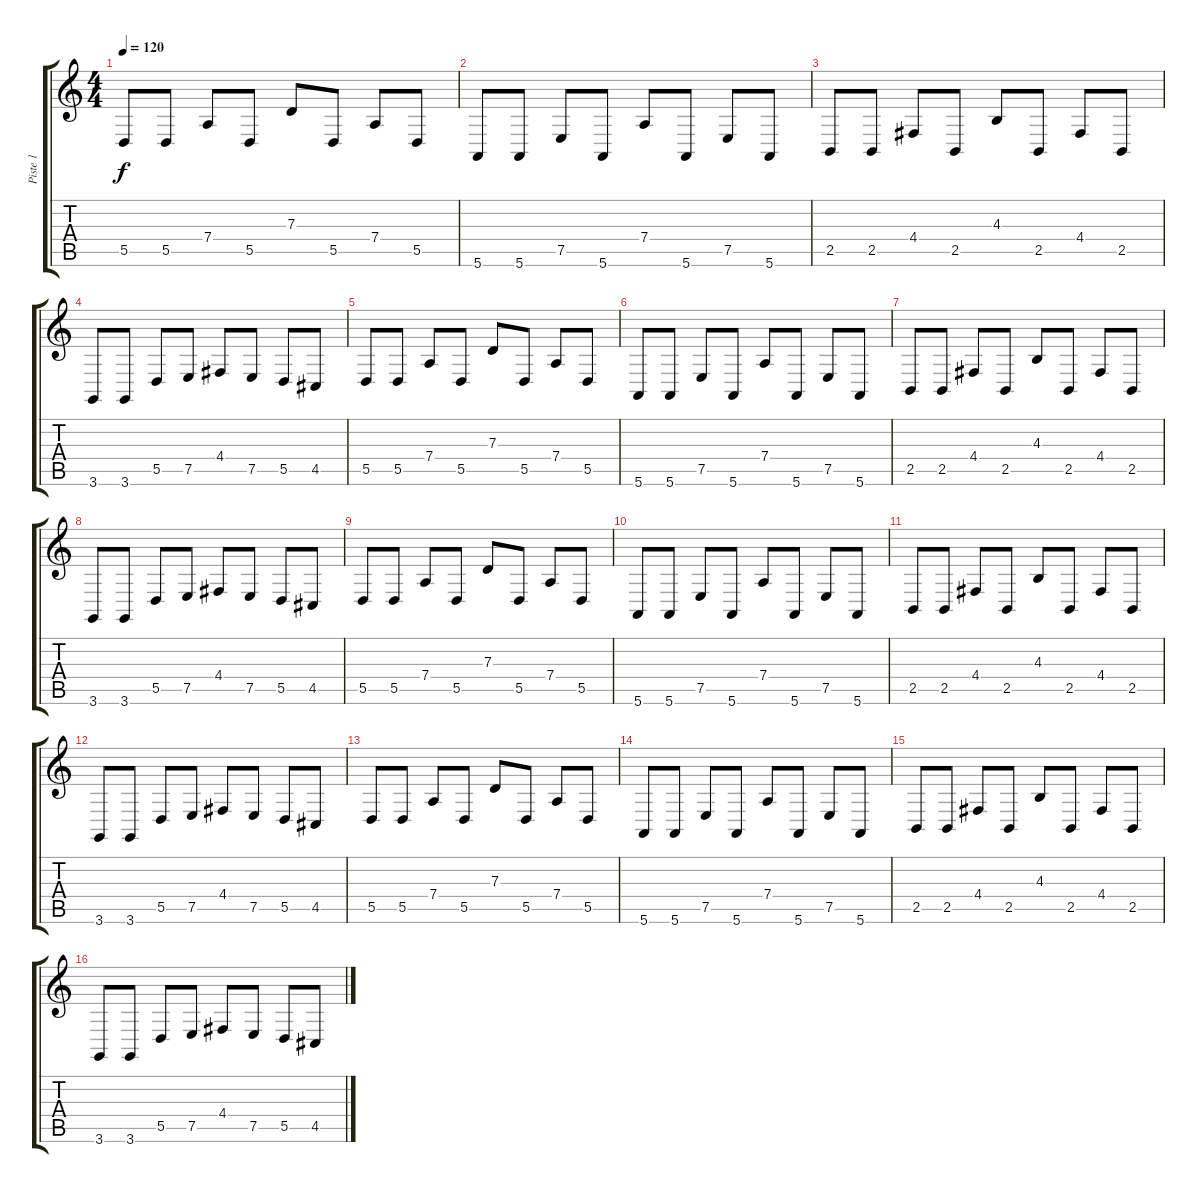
\track ("Piste 1" "Piste 1") {instrument pizzicatostrings}
\staff {score tabs}
\tuning (E4 B3 G3 D3 A2 E2) {hide}
\ts (4 4)
\tempo 120
\clef g2
\ks c
5.5.8{dy f} 5.5.8 7.4.8 5.5.8 7.3.8 5.5.8 7.4.8 5.5.8 |
5.6.8 5.6.8 7.5.8 5.6.8 7.4.8 5.6.8 7.5.8 5.6.8 |
2.5.8 2.5.8 4.4.8 2.5.8 4.3.8 2.5.8 4.4.8 2.5.8 |
3.6.8 3.6.8 5.5.8 7.5.8 4.4.8 7.5.8 5.5.8 4.5.8 |
5.5.8 5.5.8 7.4.8 5.5.8 7.3.8 5.5.8 7.4.8 5.5.8 |
5.6.8 5.6.8 7.5.8 5.6.8 7.4.8 5.6.8 7.5.8 5.6.8 |
2.5.8 2.5.8 4.4.8 2.5.8 4.3.8 2.5.8 4.4.8 2.5.8 |
3.6.8 3.6.8 5.5.8 7.5.8 4.4.8 7.5.8 5.5.8 4.5.8 |
5.5.8 5.5.8 7.4.8 5.5.8 7.3.8 5.5.8 7.4.8 5.5.8 |
5.6.8 5.6.8 7.5.8 5.6.8 7.4.8 5.6.8 7.5.8 5.6.8 |
2.5.8 2.5.8 4.4.8 2.5.8 4.3.8 2.5.8 4.4.8 2.5.8 |
3.6.8 3.6.8 5.5.8 7.5.8 4.4.8 7.5.8 5.5.8 4.5.8 |
5.5.8 5.5.8 7.4.8 5.5.8 7.3.8 5.5.8 7.4.8 5.5.8 |
5.6.8 5.6.8 7.5.8 5.6.8 7.4.8 5.6.8 7.5.8 5.6.8 |
2.5.8 2.5.8 4.4.8 2.5.8 4.3.8 2.5.8 4.4.8 2.5.8 |
3.6.8 3.6.8 5.5.8 7.5.8 4.4.8 7.5.8 5.5.8 4.5.8
